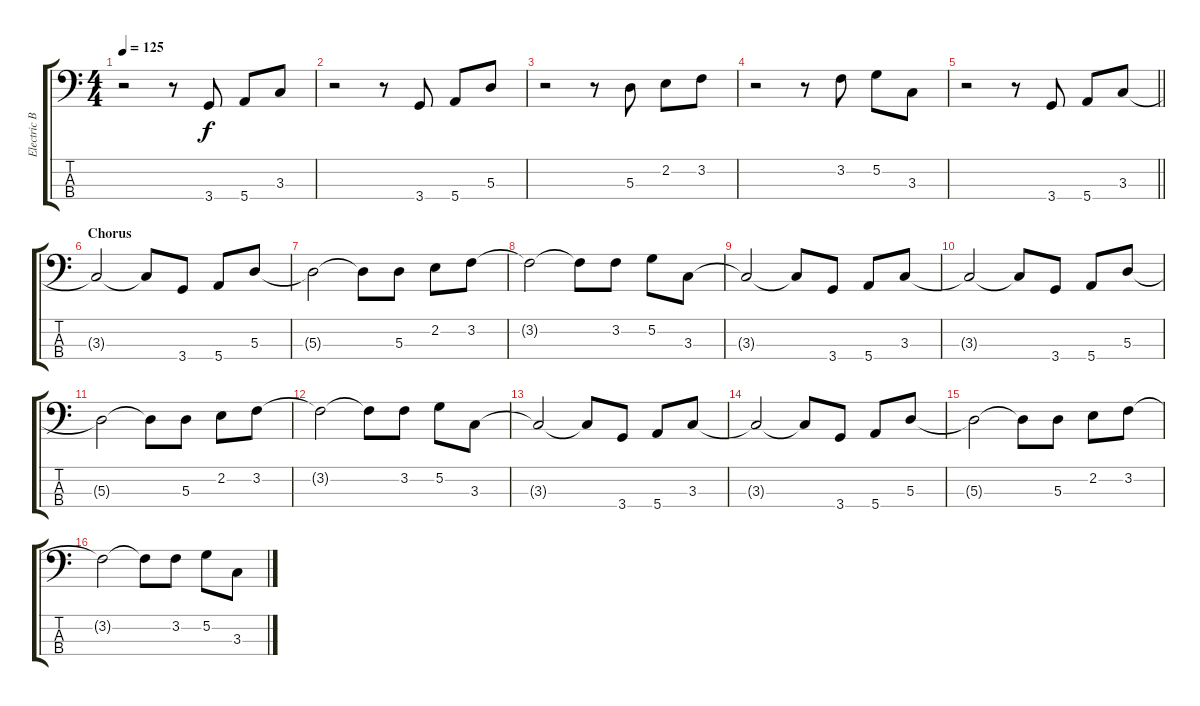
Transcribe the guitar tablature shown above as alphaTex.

\track ("Electric Bass" "Electric B") {instrument electricbassfinger}
\staff {score tabs}
\tuning (G2 D2 A1 E1) {hide}
\ts (4 4)
\tempo 125
\clef f4
\ks c
r.2{dy f} r.8 3.4.8 5.4.8 3.3.8 |
r.2 r.8 3.4.8 5.4.8 5.3.8 |
r.2 r.8 5.3.8 2.2.8 3.2.8 |
r.2 r.8 3.2.8 5.2.8 3.3.8 |
\barLineRight lightlight
r.2 r.8 3.4.8 5.4.8 3.3.8 |
\section ("" "Chorus")
3.3{t}.2 3.3{t}.8 3.4.8 5.4.8 5.3.8 |
5.3{t}.2 5.3{t}.8 5.3.8 2.2.8 3.2.8 |
3.2{t}.2 3.2{t}.8 3.2.8 5.2.8 3.3.8 |
3.3{t}.2 3.3{t}.8 3.4.8 5.4.8 3.3.8 |
3.3{t}.2 3.3{t}.8 3.4.8 5.4.8 5.3.8 |
5.3{t}.2 5.3{t}.8 5.3.8 2.2.8 3.2.8 |
3.2{t}.2 3.2{t}.8 3.2.8 5.2.8 3.3.8 |
3.3{t}.2 3.3{t}.8 3.4.8 5.4.8 3.3.8 |
3.3{t}.2 3.3{t}.8 3.4.8 5.4.8 5.3.8 |
5.3{t}.2 5.3{t}.8 5.3.8 2.2.8 3.2.8 |
3.2{t}.2 3.2{t}.8 3.2.8 5.2.8 3.3.8
